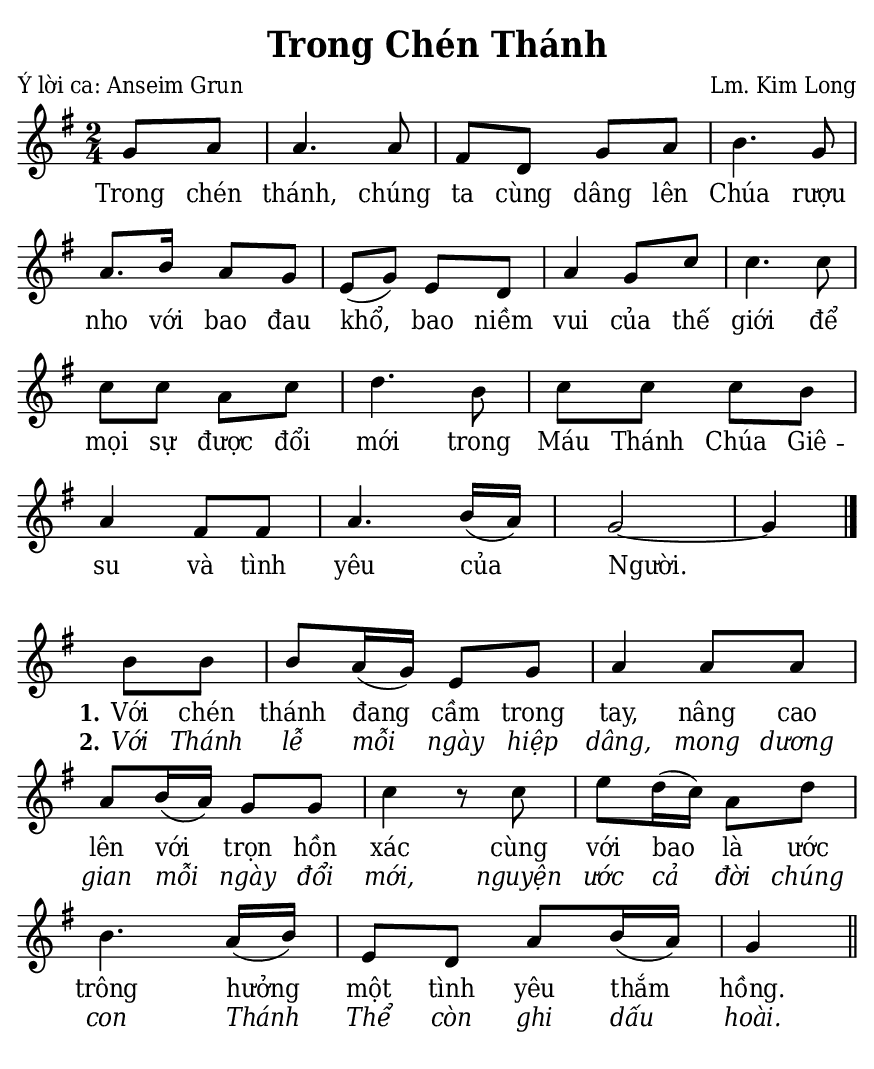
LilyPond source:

% Cài đặt chung
\version "2.24.3"
\include "english.ly"

\header {
  title = "Trong Chén Thánh"
  poet = "Ý lời ca: Anseim Grun"
  composer = "Lm. Kim Long"
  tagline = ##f
}

% Nhạc
nhacPhanMot = \relative c'' {
  \key g \major
  \time 2/4
  \partial 4 g8 a |
  a4. a8 |
  fs d g a |
  b4. g8 |
  a8. b16 a8 g |
  e (g) e d |
  a'4 g8 c |
  c4. c8 |
  c c a c |
  d4. b8 |
  c c c b |
  a4 fs8 fs |
  a4. b16 (a) |
  g2 ~ |
  g4 \bar "|."
}

nhacPhanHai = \relative c'' {
  \key g \major
  \time 2/4
  \partial 4 b8 b |
  b a16 (g) e8 g |
  a4 a8 a |
  a b16 (a) g8 g |
  c4 r8 c |
  e d16 (c) a8 d |
  b4. a16 (b) |
  e,8 d a' b16 (a) |
  g4 \bar "||"
}

% Lời
loiPhanMot = \lyricmode {
  Trong chén thánh, chúng ta cùng dâng lên Chúa rượu nho với bao đau khổ,
  bao niềm vui của thế giới để mọi sự được đổi mới
  trong Máu Thánh Chúa Giê -- su và tình yêu của Người.
}

loiPhanHai = \lyricmode {
  <<
    {
      \set stanza = "1."
      Với chén thánh đang cầm trong tay,
      nâng cao lên với trọn hồn xác
      cùng với bao là ước trông hưởng một tình yêu thắm hồng.
    }
    \new Lyrics {
	    \set associatedVoice = "beSop"
	    \set stanza = "2."
      \override Lyrics.LyricText.font-shape = #'italic
      Với Thánh lễ mỗi ngày hiệp dâng,
      mong dương gian mỗi ngày đổi mới,
      nguyện ước cả đời chúng con
      Thánh Thể còn ghi dấu hoài.
    }
  >>
}

% Dàn trang
\paper {
  #(set-paper-size "a5")
  top-margin = 3\mm
  bottom-margin = 3\mm
  left-margin = 3\mm
  right-margin = 3\mm
  indent = #0
  #(define fonts
	 (make-pango-font-tree "Deja Vu Serif Condensed"
	 		       "Deja Vu Serif Condensed"
			       "Deja Vu Serif Condensed"
			       (/ 20 20)))
  print-page-number = ##f
}

\score {
  <<
    \new Staff <<
        \clef treble
        \new Voice = beSop {
          \nhacPhanMot
        }
      \new Lyrics \lyricsto beSop \loiPhanMot
    >>
  >>
  \layout {
    \override Lyrics.LyricSpace.minimum-distance = #2
    \override Score.BarNumber.break-visibility = ##(#f #f #f)
    \override Score.SpacingSpanner.uniform-stretching = ##t
    \override LyricHyphen.minimum-distance = #1
    ragged-last = ##f
  }
}

\score {
  <<
    \new Staff <<
        \clef treble
        \new Voice = beSop {
          \nhacPhanHai
        }
      \new Lyrics \lyricsto beSop \loiPhanHai
    >>
  >>
  \layout {
    \override Staff.TimeSignature.transparent = ##t
    \override Lyrics.LyricSpace.minimum-distance = #2
    \override Score.BarNumber.break-visibility = ##(#f #f #f)
    \override Score.SpacingSpanner.uniform-stretching = ##t
    ragged-last = ##f
  }
}
